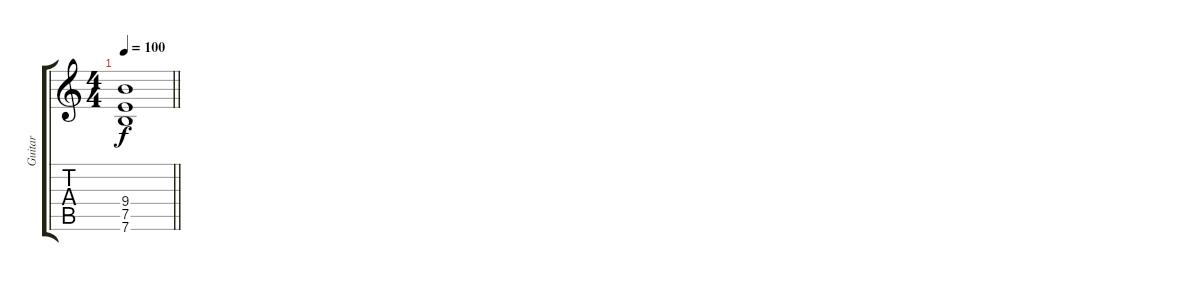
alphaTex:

\track ("Guitar" "Guitar") {instrument distortionguitar}
\staff {score tabs}
\tuning (E4 B3 G3 D3 A2 E2) {hide}
\ts (4 4)
\tempo 100
\clef g2
\barLineRight lightlight
\ks c
(9.4{t} 7.5{t} 7.6{t}).1{dy f}
